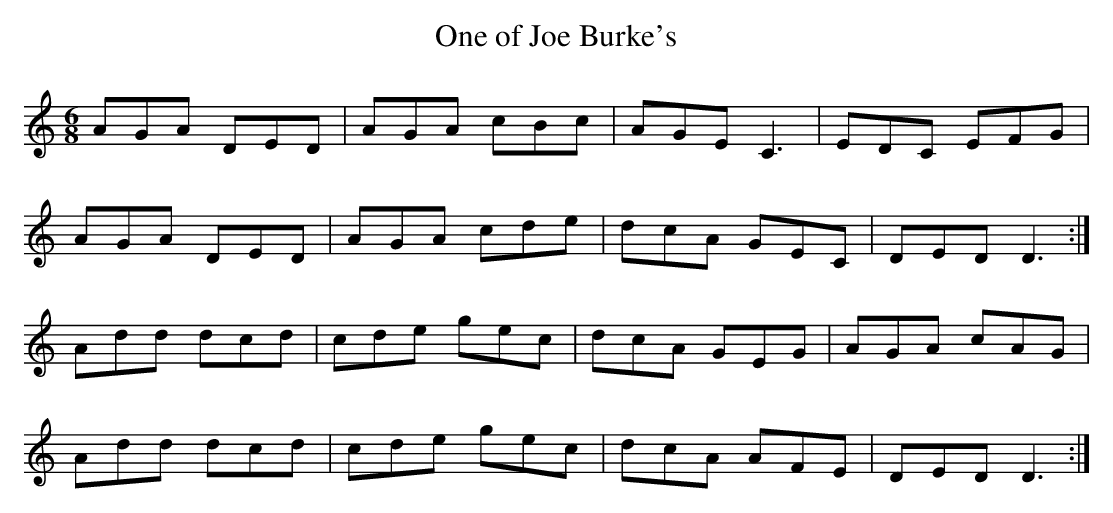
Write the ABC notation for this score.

X:1
T: One of Joe Burke's
M: 6/8
L: 1/8
K: Ddor
AGA DED | AGA cBc | AGE C3 | EDC EFG |
AGA DED | AGA cde | dcA GEC | DED D3 :|
Add dcd | cde gec | dcA GEG | AGA cAG |
Add dcd | cde gec | dcA AFE | DED D3 :|
